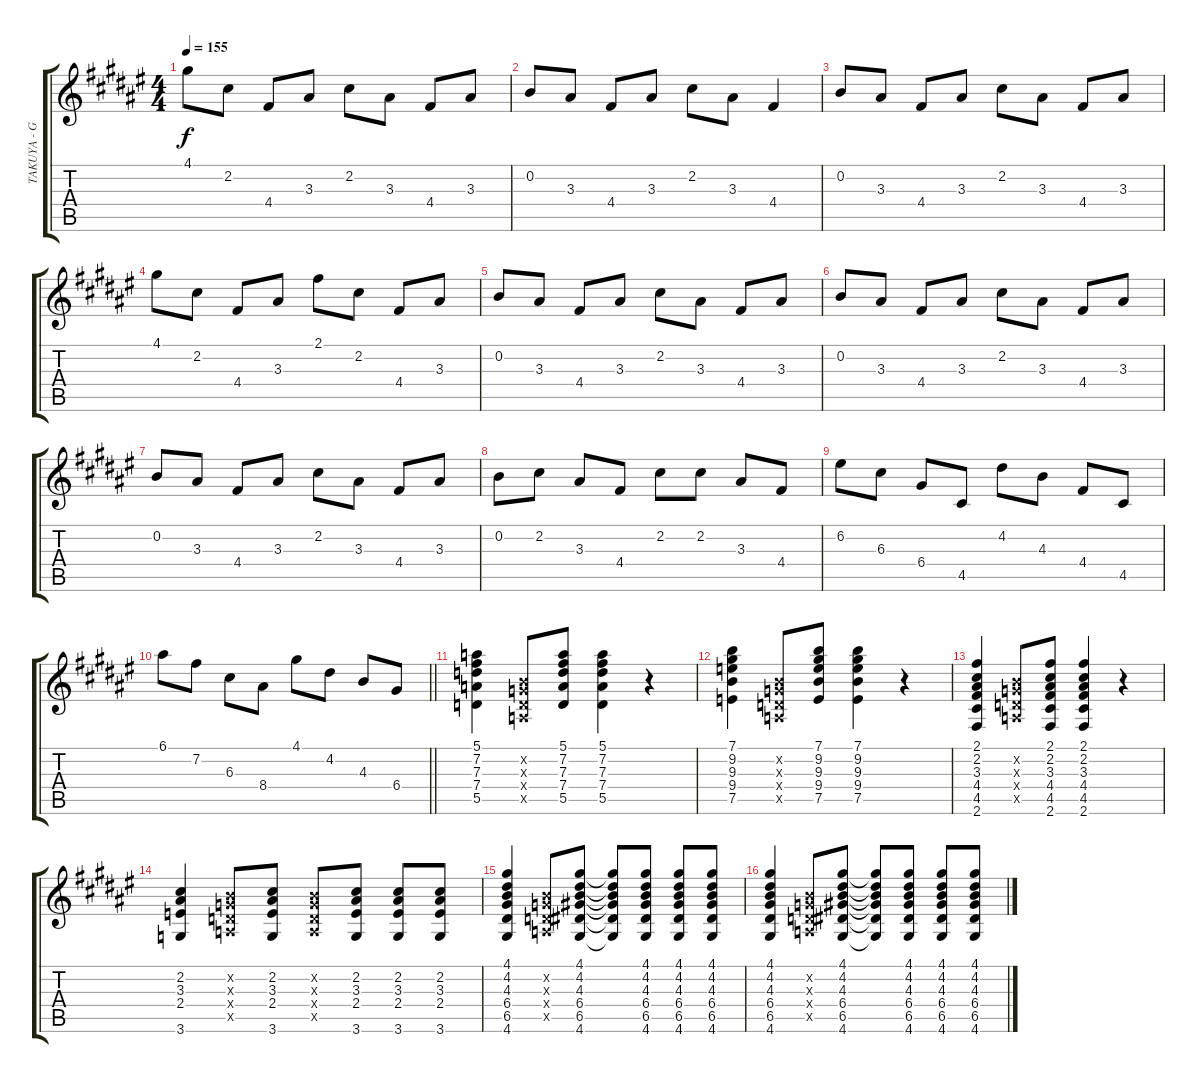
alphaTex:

\track ("TAKUYA - Guitar 1" "TAKUYA - G") {instrument overdrivenguitar}
\staff {score tabs}
\tuning (E4 B3 G3 D3 A2 E2) {hide}
\ts (4 4)
\tempo 155
\clef g2
\ks f#
4.1.8{dy f} 2.2.8 4.4.8 3.3.8 2.2.8 3.3.8 4.4.8 3.3.8 |
0.2.8 3.3.8 4.4.8 3.3.8 2.2.8 3.3.8 4.4.4 |
0.2.8 3.3.8 4.4.8 3.3.8 2.2.8 3.3.8 4.4.8 3.3.8 |
4.1.8 2.2.8 4.4.8 3.3.8 2.1.8 2.2.8 4.4.8 3.3.8 |
0.2.8 3.3.8 4.4.8 3.3.8 2.2.8 3.3.8 4.4.8 3.3.8 |
0.2.8 3.3.8 4.4.8 3.3.8 2.2.8 3.3.8 4.4.8 3.3.8 |
0.2.8 3.3.8 4.4.8 3.3.8 2.2.8 3.3.8 4.4.8 3.3.8 |
0.2.8 2.2.8 3.3.8 4.4.8 2.2.8 2.2.8 3.3.8 4.4.8 |
6.2.8 6.3.8 6.4.8 4.5.8 4.2.8 4.3.8 4.4.8 4.5.8 |
\barLineRight lightlight
6.1.8 7.2.8 6.3.8 8.4.8 4.1.8 4.2.8 4.3.8 6.4.8 |
(5.1 7.2 7.3 7.4 5.5).4 (0.2{x} 0.3{x} 0.4{x} 0.5{x}).8 (5.1 7.2 7.3 7.4 5.5).8 (5.1 7.2 7.3 7.4 5.5).4 r.4 |
(7.1 9.2 9.3 9.4 7.5).4 (0.2{x} 0.3{x} 0.4{x} 0.5{x}).8 (7.1 9.2 9.3 9.4 7.5).8 (7.1 9.2 9.3 9.4 7.5).4 r.4 |
(2.1 2.2 3.3 4.4 4.5 2.6).4 (0.2{x} 0.3{x} 0.4{x} 0.5{x}).8 (2.1 2.2 3.3 4.4 4.5 2.6).8 (2.1 2.2 3.3 4.4 4.5 2.6).4 r.4 |
(2.2 3.3 2.4 3.6).4 (0.2{x} 0.3{x} 0.4{x} 0.5{x}).8 (2.2 3.3 2.4 3.6).8 (0.2{x} 0.3{x} 0.4{x} 0.5{x}).8 (2.2 3.3 2.4 3.6).8 (2.2 3.3 2.4 3.6).8 (2.2 3.3 2.4 3.6).8 |
(4.1 4.2 4.3 6.4 6.5 4.6).4 (0.2{x} 0.3{x} 0.4{x} 0.5{x}).8 (4.1 4.2 4.3 6.4 6.5 4.6).8 (4.1{t} 4.2{t} 4.3{t} 6.4{t} 6.5{t} 4.6{t}).8 (4.1 4.2 4.3 6.4 6.5 4.6).8 (4.1 4.2 4.3 6.4 6.5 4.6).8 (4.1 4.2 4.3 6.4 6.5 4.6).8 |
(4.1 4.2 4.3 6.4 6.5 4.6).4 (0.2{x} 0.3{x} 0.4{x} 0.5{x}).8 (4.1 4.2 4.3 6.4 6.5 4.6).8 (4.1{t} 4.2{t} 4.3{t} 6.4{t} 6.5{t} 4.6{t}).8 (4.1 4.2 4.3 6.4 6.5 4.6).8 (4.1 4.2 4.3 6.4 6.5 4.6).8 (4.1 4.2 4.3 6.4 6.5 4.6).8
